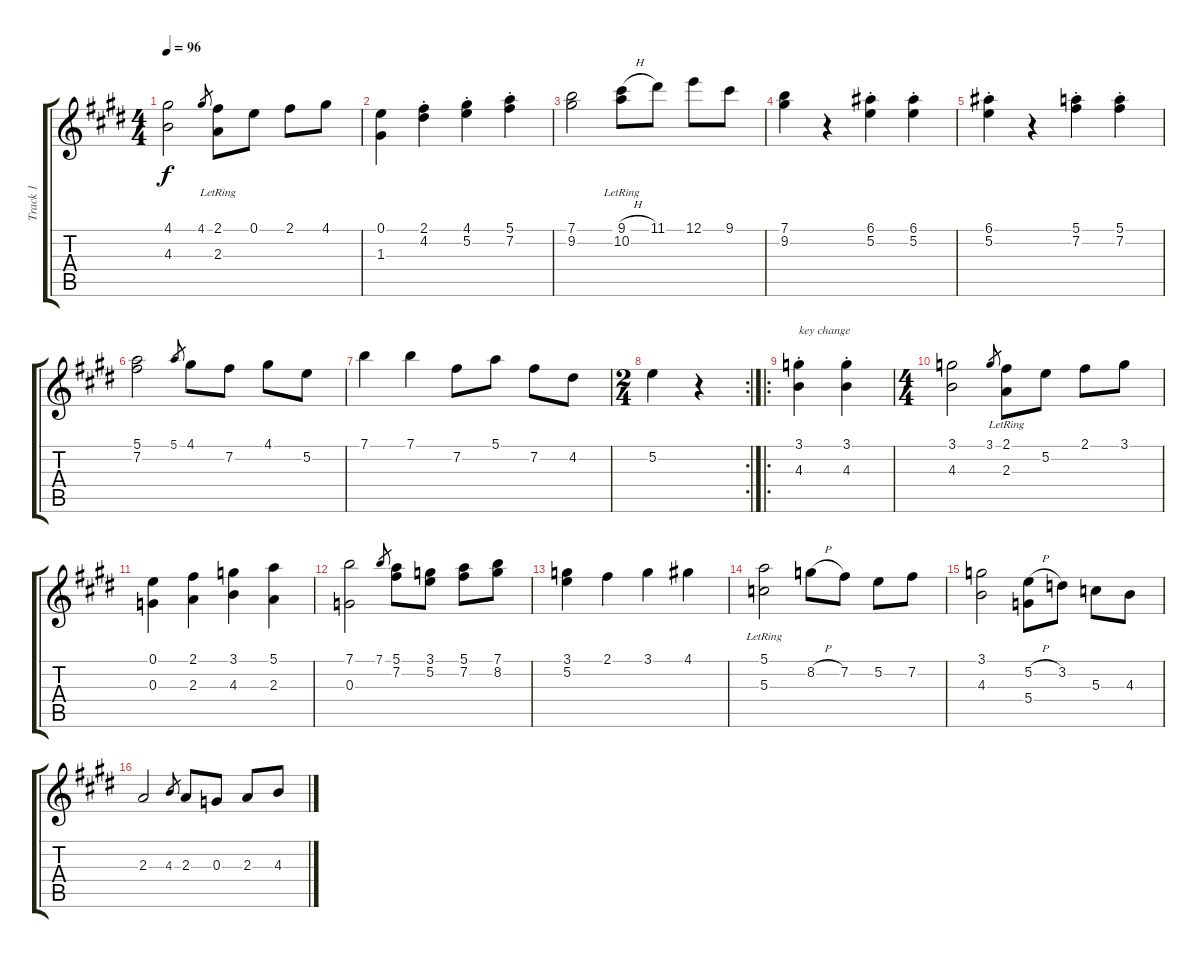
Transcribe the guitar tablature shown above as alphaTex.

\track ("Track 1" "Track 1") {instrument acousticguitarnylon}
\staff {score tabs}
\tuning (E4 B3 G3 D3 A2 E2) {hide}
\ts (4 4)
\tempo 96
\clef g2
\ks e
(4.1 4.3).2{dy f} 4.1.8{gr} (2.1 2.3{lr}).8 0.1.8 2.1.8 4.1.8 |
(0.1 1.3).4 (2.1{st} 4.2{st}).4 (4.1{st} 5.2{st}).4 (5.1{st} 7.2{st}).4 |
(7.1 9.2).2 (9.1{h} 10.2{lr}).8 11.1.8 12.1.8 9.1.8 |
(7.1 9.2).4 r.4 (6.1{st} 5.2{st}).4 (6.1{st} 5.2{st}).4 |
(6.1{st} 5.2{st}).4 r.4 (5.1{st} 7.2{st}).4 (5.1{st} 7.2{st}).4 |
(5.1 7.2).2 5.1.8{gr} 4.1.8 7.2.8 4.1.8 5.2.8 |
7.1.4 7.1.4 7.2.8 5.1.8 7.2.8 4.2.8 |
\rc 2
\ts (2 4)
5.2.4 r.4 |
\ro
(3.1{st} 4.3{st}).4{txt "key change"} (3.1{st} 4.3{st}).4 |
\ts (4 4)
(3.1 4.3).2 3.1.8{gr} (2.1 2.3{lr}).8 5.2.8 2.1.8 3.1.8 |
(0.1 0.3).4 (2.1 2.3).4 (3.1 4.3).4 (5.1 2.3).4 |
(7.1 0.3).2 7.1.8{gr} (5.1 7.2).8 (3.1 5.2).8 (5.1 7.2).8 (7.1 8.2).8 |
(3.1 5.2).4 2.1.4 3.1.4 4.1.4 |
(5.1 5.3{lr}).2 8.2{h}.8 7.2.8 5.2.8 7.2.8 |
(3.1 4.3).2 (5.2{h} 5.4).8 3.2.8 5.3.8 4.3.8 |
2.3.2 4.3.8{gr} 2.3.8 0.3.8 2.3.8 4.3.8
